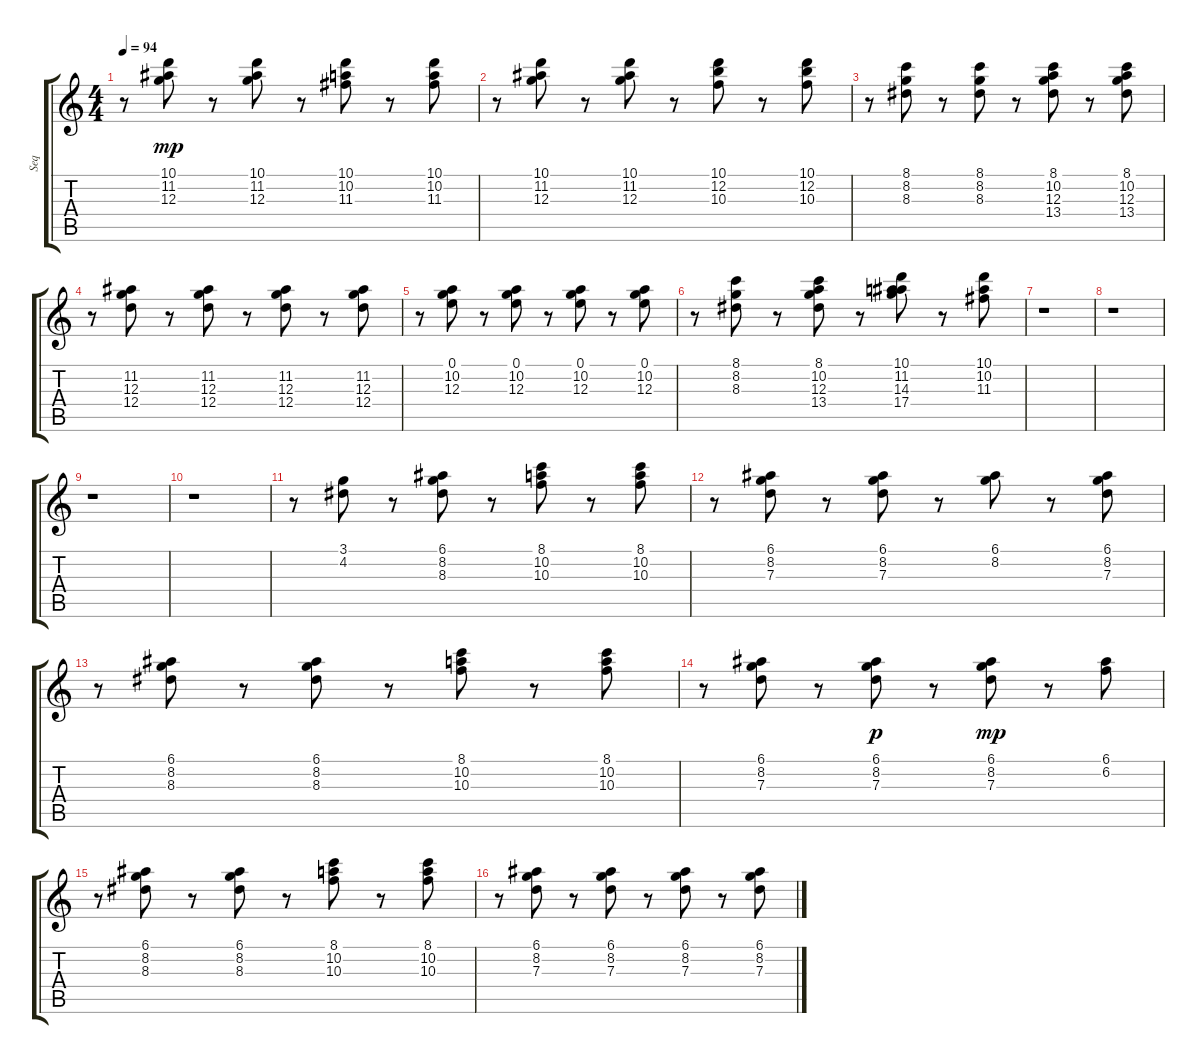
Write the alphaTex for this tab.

\track ("Seq" "Seq") {instrument electricguitarmuted}
\staff {score tabs}
\tuning (E4 B3 G3 D3 A2 E2) {hide}
\ts (4 4)
\tempo 94
\clef g2
\ks c
r.8{dy mp} (10.1 11.2 12.3).8 r.8 (10.1 11.2 12.3).8 r.8 (10.1 10.2 11.3).8 r.8 (10.1 10.2 11.3).8 |
r.8 (10.1 11.2 12.3).8 r.8 (10.1 11.2 12.3).8 r.8 (10.1 12.2 10.3).8 r.8 (10.1 12.2 10.3).8 |
r.8 (8.1 8.2 8.3).8 r.8 (8.1 8.2 8.3).8 r.8 (8.1 10.2 12.3 13.4).8 r.8 (8.1 10.2 12.3 13.4).8 |
r.8 (11.2 12.3 12.4).8 r.8 (11.2 12.3 12.4).8 r.8 (11.2 12.3 12.4).8 r.8 (11.2 12.3 12.4).8 |
r.8 (0.1 10.2 12.3).8 r.8 (0.1 10.2 12.3).8 r.8 (0.1 10.2 12.3).8 r.8 (0.1 10.2 12.3).8 |
r.8 (8.1 8.2 8.3).8 r.8 (8.1 10.2 12.3 13.4).8 r.8 (10.1 11.2 14.3 17.4).8 r.8 (10.1 10.2 11.3).8 |
r.1 |
r.1 |
r.1 |
r.1 |
r.8 (3.1 4.2).8 r.8 (6.1 8.2 8.3).8 r.8 (8.1 10.2 10.3).8 r.8 (8.1 10.2 10.3).8 |
r.8 (6.1 8.2 7.3).8 r.8 (6.1 8.2 7.3).8 r.8 (6.1 8.2).8 r.8 (6.1 8.2 7.3).8 |
r.8 (6.1 8.2 8.3).8 r.8 (6.1 8.2 8.3).8 r.8 (8.1 10.2 10.3).8 r.8 (8.1 10.2 10.3).8 |
r.8 (6.1 8.2 7.3).8 r.8 (6.1 8.2 7.3).8{dy p} r.8 (6.1 8.2 7.3).8{dy mp} r.8 (6.1 6.2).8 |
r.8 (6.1 8.2 8.3).8 r.8 (6.1 8.2 8.3).8 r.8 (8.1 10.2 10.3).8 r.8 (8.1 10.2 10.3).8 |
r.8 (6.1 8.2 7.3).8 r.8 (6.1 8.2 7.3).8 r.8 (6.1 8.2 7.3).8 r.8 (6.1 8.2 7.3).8
